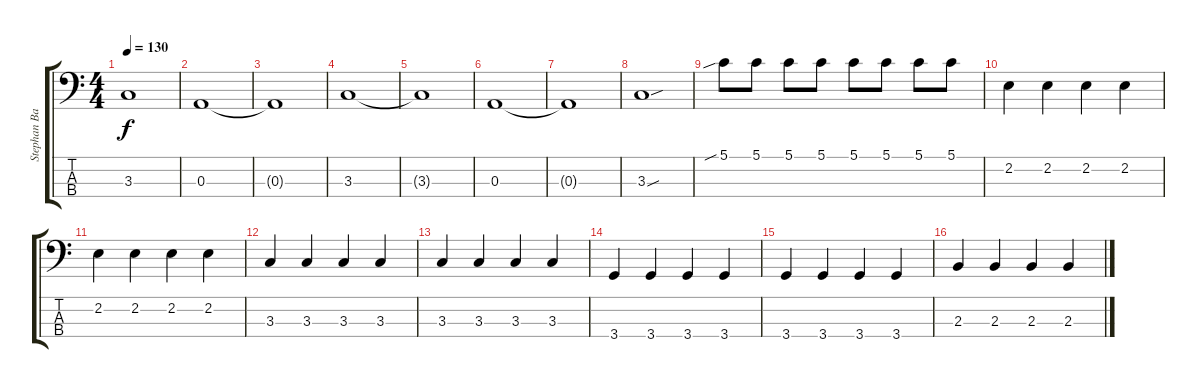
\track ("Stephan Bass" "Stephan Ba") {instrument electricbassfinger}
\staff {score tabs}
\tuning (G2 D2 A1 E1) {hide}
\ts (4 4)
\tempo 130
\clef f4
\ks c
3.3{t}.1{dy f} |
0.3.1 |
0.3{t}.1 |
3.3.1 |
3.3{t}.1 |
0.3.1 |
0.3{t}.1 |
3.3{sou}.1 |
5.1{sib}.8 5.1.8 5.1.8 5.1.8 5.1.8 5.1.8 5.1.8 5.1.8 |
2.2.4 2.2.4 2.2.4 2.2.4 |
2.2.4 2.2.4 2.2.4 2.2.4 |
3.3.4 3.3.4 3.3.4 3.3.4 |
3.3.4 3.3.4 3.3.4 3.3.4 |
3.4.4 3.4.4 3.4.4 3.4.4 |
3.4.4 3.4.4 3.4.4 3.4.4 |
2.3.4 2.3.4 2.3.4 2.3.4
